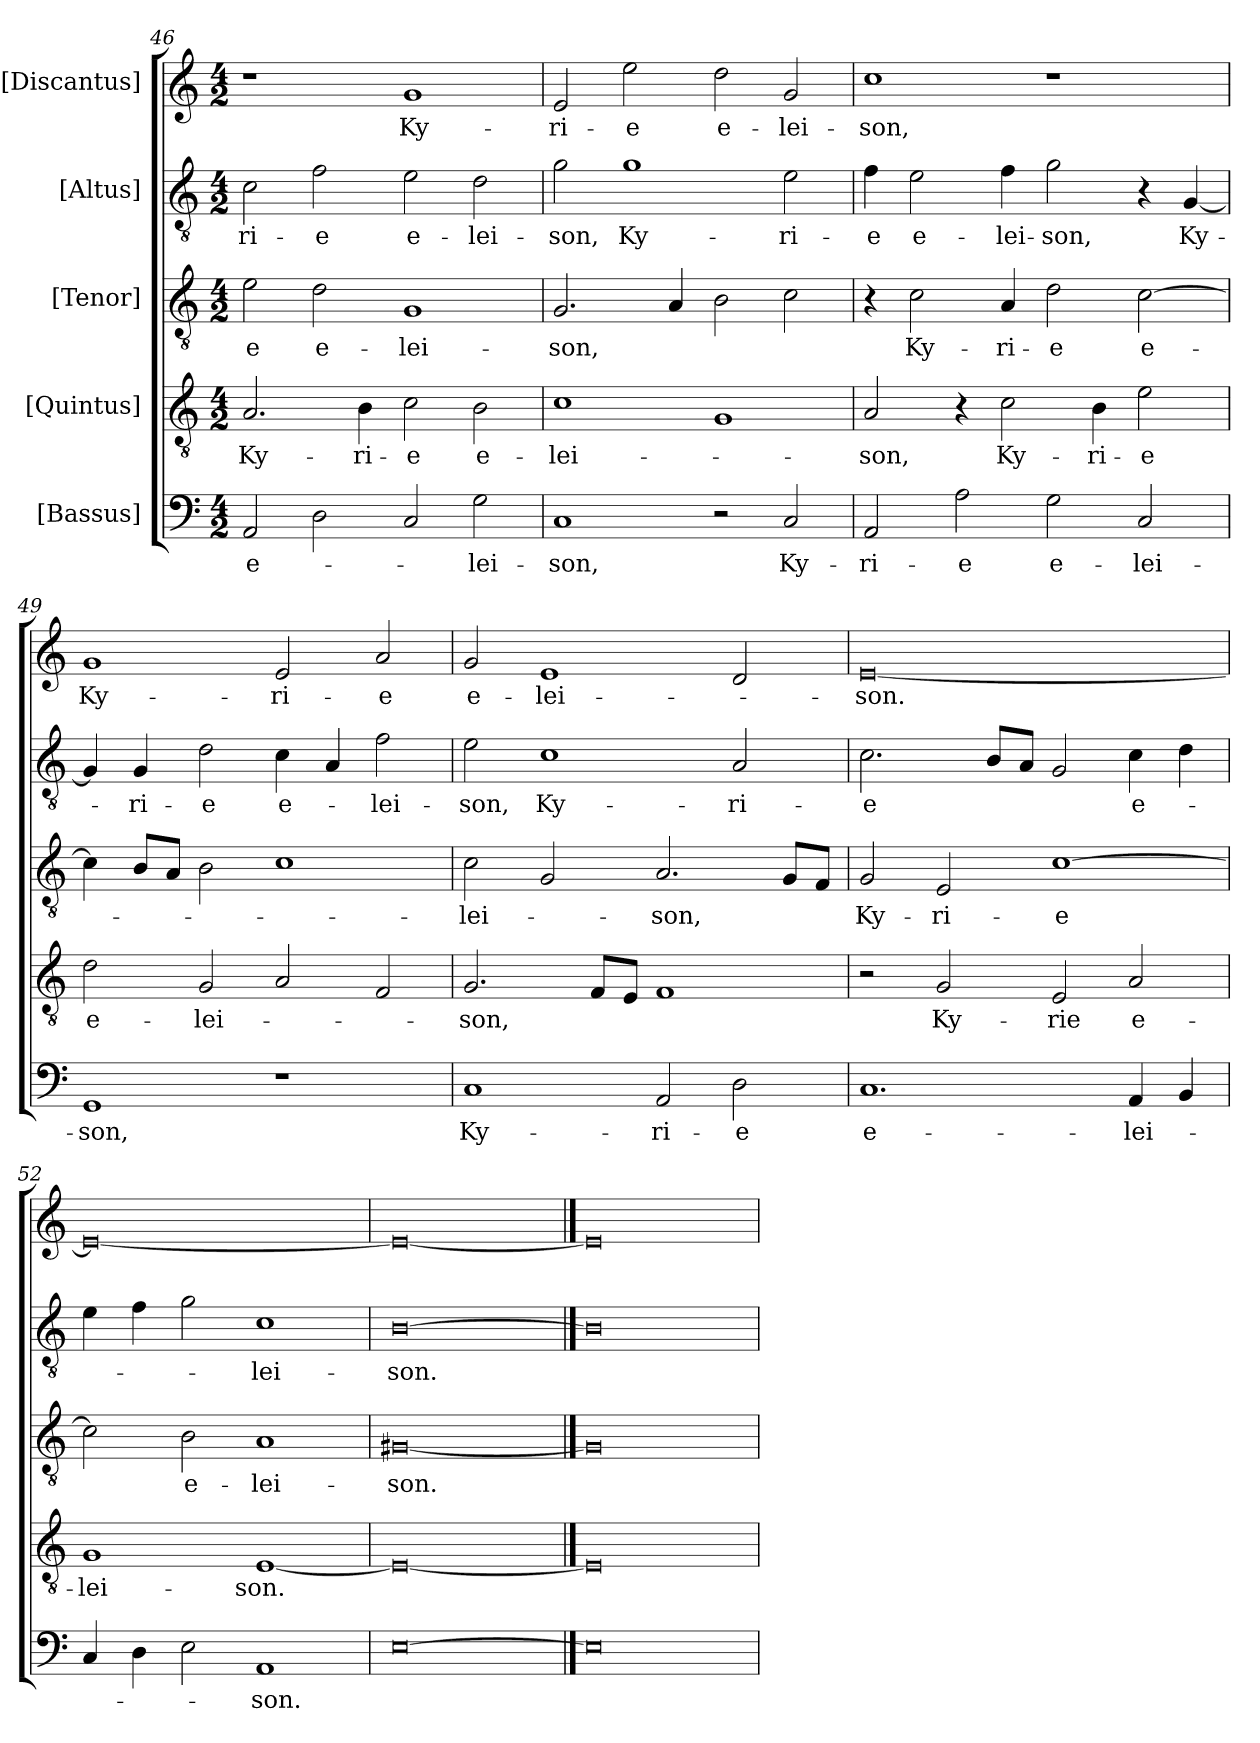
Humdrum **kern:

**kern	**text	**kern	**text	**kern	**text	**kern	**text	**kern	**text
*part5	*part5	*part4	*part4	*part3	*part3	*part2	*part2	*part1	*part1
*staff5	*staff5	*staff4	*staff4	*staff3	*staff3	*staff2	*staff2	*staff1	*staff1
*I"[Bassus]	*	*I"[Quintus]	*	*I"[Tenor]	*	*I"[Altus]	*	*I"[Discantus]	*
*clefF4	*	*clefGv2	*	*clefGv2	*	*clefGv2	*	*clefG2	*
*k[]	*	*k[]	*	*k[]	*	*k[]	*	*k[]	*
*M4/2	*	*M4/2	*	*M4/2	*	*M4/2	*	*M4/2	*
=46	=46	=46	=46	=46	=46	=46	=46	=46	=46
2AA/	e-	2.A/	Ky-	2e\	-e	2c\	-ri-	1r	.
2D\	.	.	.	2d\	e-	2f\	-e	.	.
.	.	4B\	-ri-	.	.	.	.	.	.
2C/	.	2c\	-e	1G/	-lei-	2e\	e-	1g/	Ky-
2G\	-lei-	2B\	e-	.	.	2d\	-lei-	.	.
=47	=47	=47	=47	=47	=47	=47	=47	=47	=47
1C/	-son,	1c\	-lei-	2.G/	-son,	2g\	-son,	2e/	-ri-
.	.	.	.	.	.	1g\	Ky-	2ee\	-e
.	.	.	.	4A/	.	.	.	.	.
2r	.	1G/	.	2B\	.	.	.	2dd\	e-
2C/	Ky-	.	.	2c\	.	2e\	-ri-	2g/	-lei-
=48	=48	=48	=48	=48	=48	=48	=48	=48	=48
2AA/	-ri-	2A/	-son,	4r	.	4f\	-e	1cc\	-son,
.	.	.	.	2c\	Ky-	2e\	e-	.	.
2A\	-e	4r	.	.	.	.	.	.	.
.	.	2c\	Ky-	4A/	-ri-	4f\	-lei-	.	.
2G\	e-	.	.	2d\	-e	2g\	-son,	1r	.
.	.	4B\	-ri-	.	.	.	.	.	.
2C/	-lei-	2e\	-e	[2c\	e-	4r	.	.	.
.	.	.	.	.	.	[4G/	Ky-	.	.
=49	=49	=49	=49	=49	=49	=49	=49	=49	=49
1GG/	-son,	2d\	e-	4c\]	.	4G/]	.	1g/	Ky-
.	.	.	.	8B/L	.	4G/	-ri-	.	.
.	.	.	.	8A/J	.	.	.	.	.
.	.	2G/	-lei-	2B\	.	2d\	-e	.	.
1r	.	2A/	.	1c\	.	4c\	e-	2e/	-ri-
.	.	.	.	.	.	4A/	.	.	.
.	.	2F/	.	.	.	2f\	-lei-	2a/	-e
=50	=50	=50	=50	=50	=50	=50	=50	=50	=50
1C/	Ky-	2.G/	-son,	2c\	-lei-	2e\	-son,	2g/	e-
.	.	.	.	2G/	.	1c\	Ky-	1e/	-lei-
.	.	8F/L	.	.	.	.	.	.	.
.	.	8E/J	.	.	.	.	.	.	.
2AA/	-ri-	1F/	.	2.A/	-son,	.	.	.	.
2D\	-e	.	.	.	.	2A/	-ri-	2d/	.
.	.	.	.	8G/L	.	.	.	.	.
.	.	.	.	8F/J	.	.	.	.	.
=51	=51	=51	=51	=51	=51	=51	=51	=51	=51
1.C/	e-	2r	.	2G/	Ky-	2.c\	-e	[0e/	-son.
.	.	2G/	Ky-	2E/	-ri-	.	.	.	.
.	.	.	.	.	.	8B/L	.	.	.
.	.	.	.	.	.	8A/J	.	.	.
.	.	2E/	-rie	[1c\	-e	2G/	.	.	.
4AA/	-lei-	2A/	e-	.	.	4c\	e-	.	.
4BB/	.	.	.	.	.	4d\	.	.	.
=52	=52	=52	=52	=52	=52	=52	=52	=52	=52
4C/	.	1G/	-lei-	2c\]	.	4e\	.	0e/_	.
4D\	.	.	.	.	.	4f\	.	.	.
2E\	.	.	.	2B\	e-	2g\	.	.	.
1AA/	-son.	[1E/	-son.	1A/	-lei-	1c\	-lei-	.	.
=53	=53	=53	=53	=53	=53	=53	=53	=53	=53
[0E\	.	0E/_	.	[0G#X/	-son.	[0B\	-son.	0e/_	.
==54	==54	==54	==54	==54	==54	==54	==54	==54	==54
0E\]	.	0E/]	.	0G#/]	.	0B\]	.	0e/]	.
=	=	=	=	=	=	=	=	=	=
*-	*-	*-	*-	*-	*-	*-	*-	*-	*-
